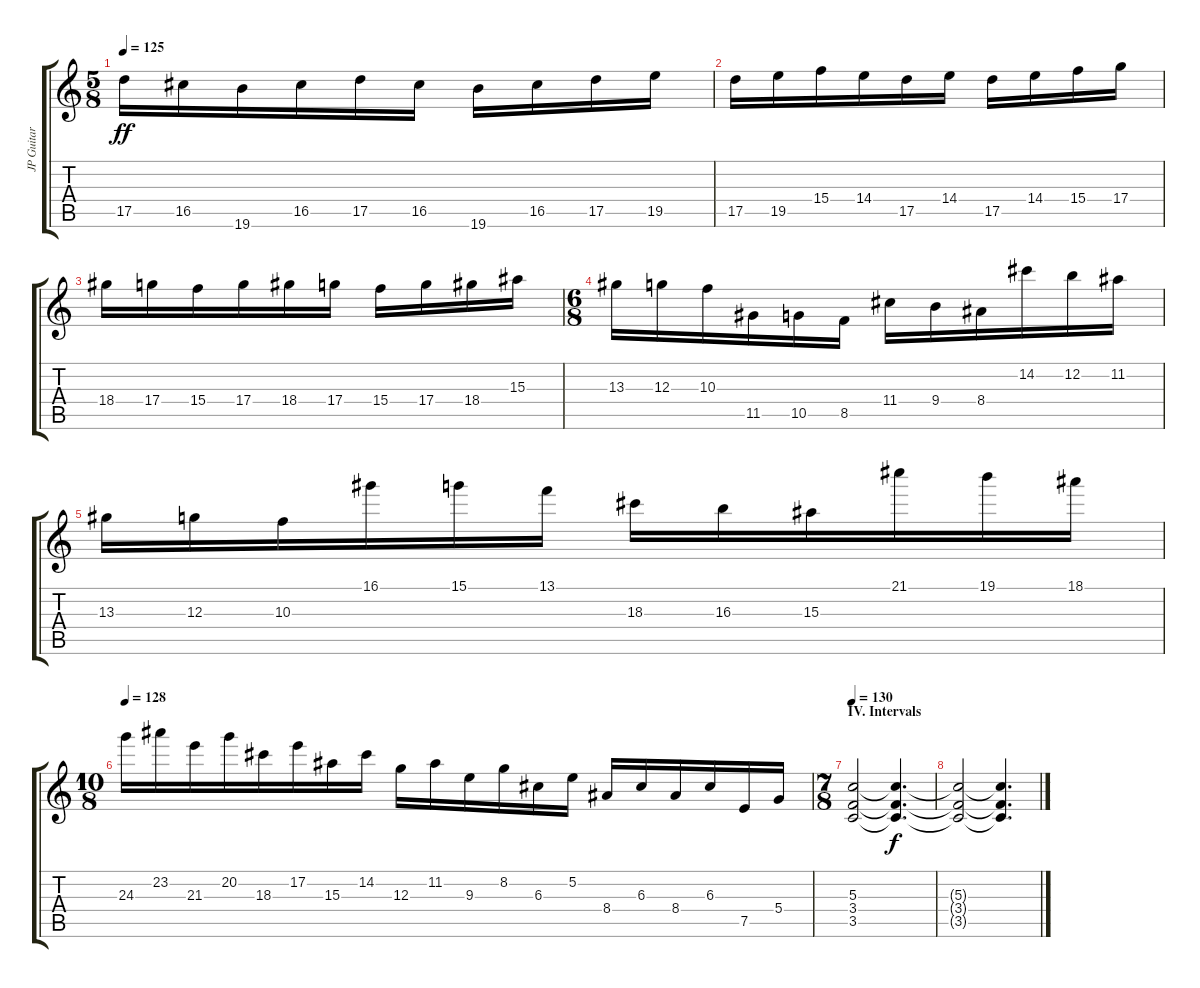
\track ("JP Guitar 2" "JP Guitar ") {instrument distortionguitar}
\staff {score tabs}
\tuning (E4 B3 G3 D3 A2 E2) {hide}
\ts (5 8)
\tempo 125
\clef g2
\ks c
17.5.16{dy ff} 16.5.16 19.6.16 16.5.16 17.5.16 16.5.16 19.6.16 16.5.16 17.5.16 19.5.16 |
17.5.16 19.5.16 15.4.16 14.4.16 17.5.16 14.4.16 17.5.16 14.4.16 15.4.16 17.4.16 |
18.4.16 17.4.16 15.4.16 17.4.16 18.4.16 17.4.16 15.4.16 17.4.16 18.4.16 15.3.16 |
\ts (6 8)
13.3.16 12.3.16 10.3.16 11.5.16 10.5.16 8.5.16 11.4.16 9.4.16 8.4.16 14.2.16 12.2.16 11.2.16 |
13.3.16 12.3.16 10.3.16 16.1.16 15.1.16 13.1.16 18.3.16 16.3.16 15.3.16 21.1.16 19.1.16 18.1.16 |
\ts (10 8)
\tempo 128
24.3.16 23.2.16 21.3.16 20.2.16 18.3.16 17.2.16 15.3.16 14.2.16 12.3.16 11.2.16 9.3.16 8.2.16 6.3.16 5.2.16 8.4.16 6.3.16 8.4.16 6.3.16 7.5.16 5.4.16 |
\ts (7 8)
\section ("" "IV. Intervals")
\tempo 130
(5.3 3.4 3.5).2{volume 5} (5.3{t} 3.4{t} 3.5{t}).4{d dy f} |
(5.3{t} 3.4{t} 3.5{t}).2 (5.3{t} 3.4{t} 3.5{t}).4{d}
